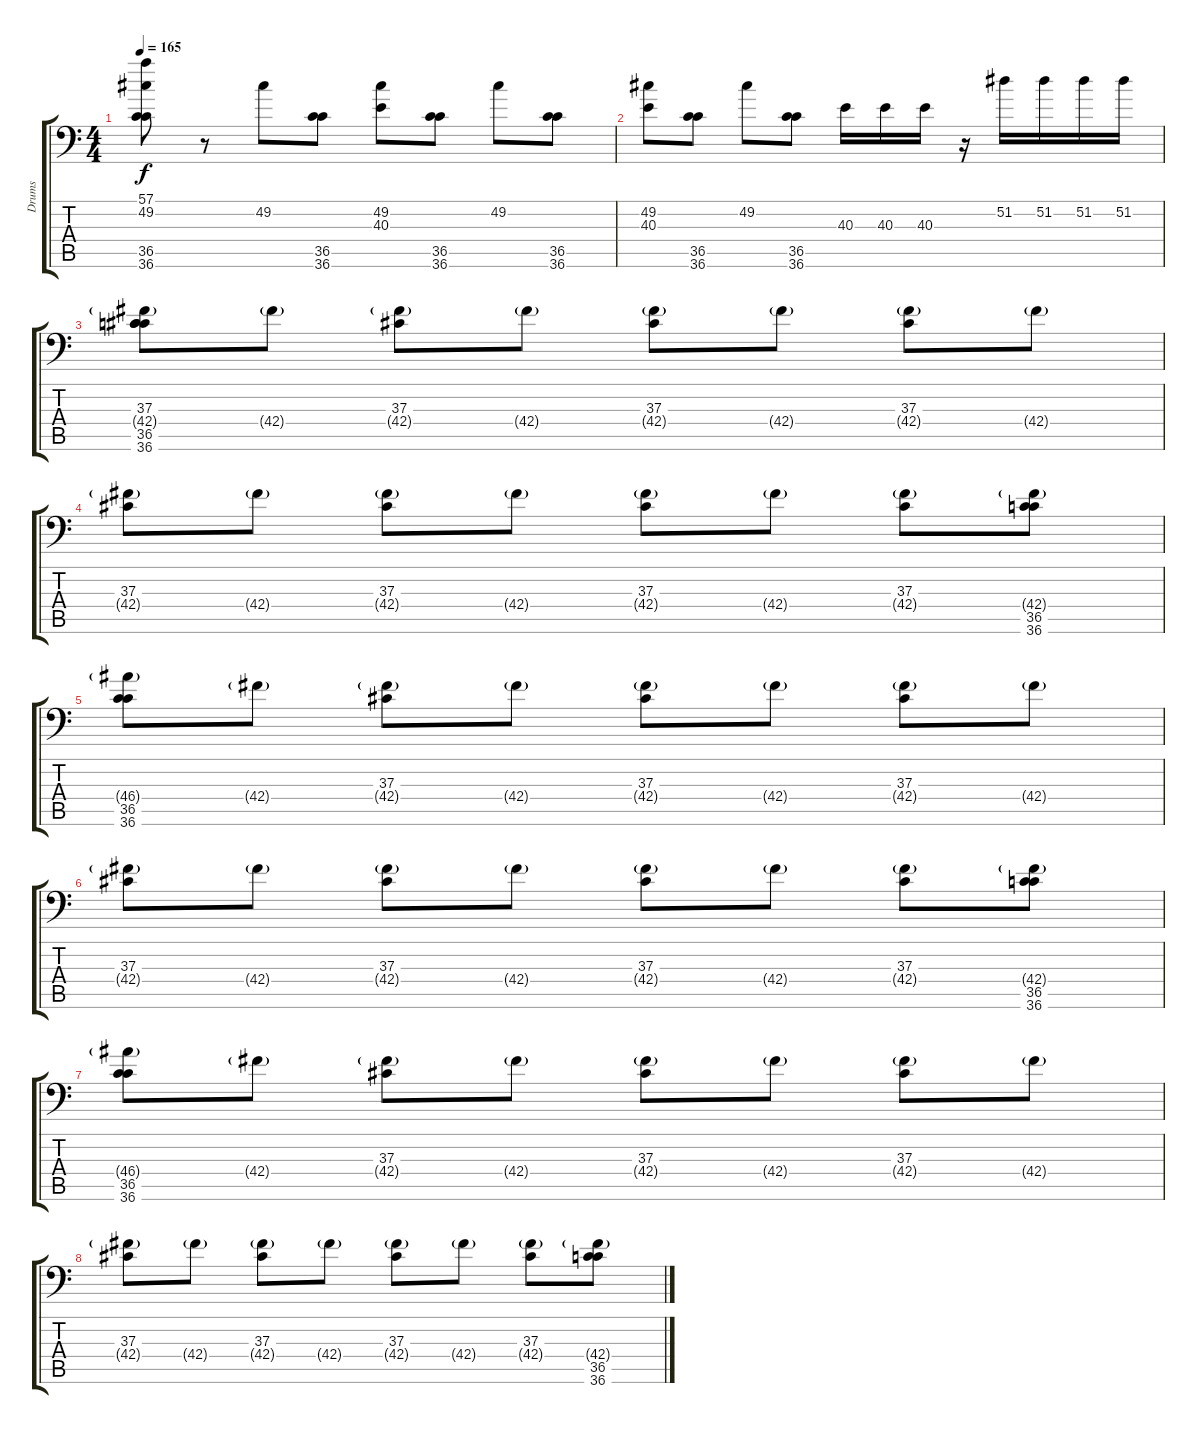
\track ("Drums" "Drums") {instrument acousticgrandpiano}
\staff {score tabs}
\tuning (C-1 C-1 C-1 C-1 C-1 C-1) {hide}
\ts (4 4)
\tempo 165
\clef f4
\ks c
(57.1 49.2 36.5 36.6).8{dy f} r.8 49.2.8 (36.5 36.6).8 (49.2 40.3).8 (36.5 36.6).8 49.2.8 (36.5 36.6).8 |
(49.2 40.3).8 (36.5 36.6).8 49.2.8 (36.5 36.6).8 40.3.16 40.3.16 40.3.16 r.16 51.2.16 51.2.16 51.2.16 51.2.16 |
(37.3 42.4{g} 36.5 36.6).8 42.4{g}.8 (37.3 42.4{g}).8 42.4{g}.8 (37.3 42.4{g}).8 42.4{g}.8 (37.3 42.4{g}).8 42.4{g}.8 |
(37.3 42.4{g}).8 42.4{g}.8 (37.3 42.4{g}).8 42.4{g}.8 (37.3 42.4{g}).8 42.4{g}.8 (37.3 42.4{g}).8 (42.4{g} 36.5 36.6).8 |
(46.4{g} 36.5 36.6).8 42.4{g}.8 (37.3 42.4{g}).8 42.4{g}.8 (37.3 42.4{g}).8 42.4{g}.8 (37.3 42.4{g}).8 42.4{g}.8 |
(37.3 42.4{g}).8 42.4{g}.8 (37.3 42.4{g}).8 42.4{g}.8 (37.3 42.4{g}).8 42.4{g}.8 (37.3 42.4{g}).8 (42.4{g} 36.5 36.6).8 |
(46.4{g} 36.5 36.6).8 42.4{g}.8 (37.3 42.4{g}).8 42.4{g}.8 (37.3 42.4{g}).8 42.4{g}.8 (37.3 42.4{g}).8 42.4{g}.8 |
(37.3 42.4{g}).8 42.4{g}.8 (37.3 42.4{g}).8 42.4{g}.8 (37.3 42.4{g}).8 42.4{g}.8 (37.3 42.4{g}).8 (42.4{g} 36.5 36.6).8
